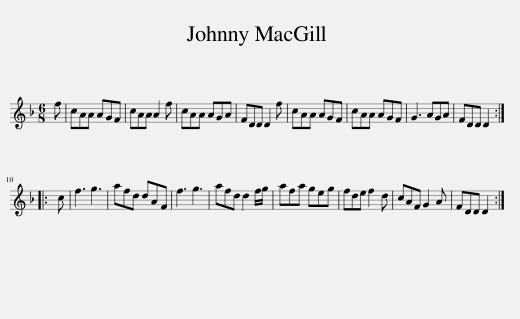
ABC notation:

X:1
L:1/8
M:6/8
I:linebreak $
K:Dmin
V:1 treble
V:1
 f | cAA AGF | cAA A2 f | cAA AGA | FDD D2 f | %5
 cAA AGF | cAA AGF | G3 AGA | FDD D2 ::$ c | %10
 f3 g3 | afd dAF | f3 g3 | afd d2 f/g/ | afa geg | %15
 fde f2 d | cAF G2 A | FDD D2 :| %18
